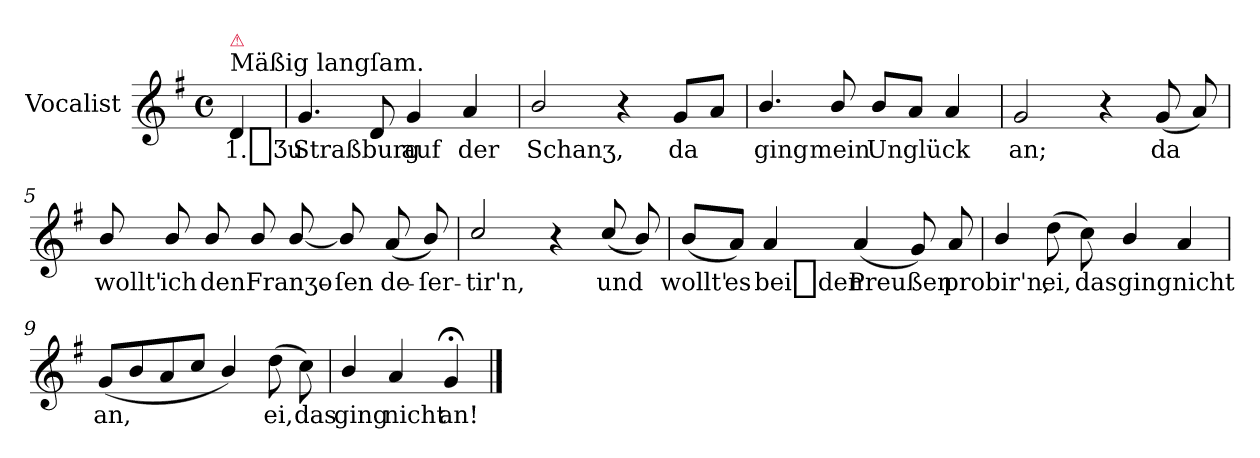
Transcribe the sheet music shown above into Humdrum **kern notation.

**kern	**text
*part1	*part1
*staff1	*staff1
*I"Vocalist	*
*clefG2	*
*k[f#]	*
*G:	*
*M4/4	*
*met(c)	*
=	=
!LO:TX:a:t=Mäßig langſam.	!
!LO:TX:a:color=crimson:t=⚠	!
4d	1._Ʒu
=1	=1
4.g	Straßburg
8d	.
4g	auf
4a	der
=2	=2
2b/	Schanʒ,
4r	.
8gL	da
8aJ	.
=3	=3
4.b/	ging
8b/	mein
8b/L	Unglück
8aJ	.
4a	.
=4	=4
2g	an;
4r	.
(8g	da
8a)	.
=5	=5
8b/	wollt'
8b/	ich
8b/	den
8b/	Franʒo-
[8b/	.
8b/]	-ſen
(8a	de-
8b/)	-ſer-
=6	=6
2cc/	-tir'n,
4r	.
(8cc/	und
8b/)	.
=7	=7
(8bL	wollt'
8aJ)	es
4a	bei_den
(>4a	Preußen
8g)	.
8a	probir'n,
=8	=8
4b/	.
(8dd	ei,
8cc)	das
4b/	ging
4a	nicht
=9	=9
(<8gL	an,
8b	.
8a	.
8ccJ	.
4b/)	.
(8dd	ei,
8cc)	das
=10	=10
4b/	ging
4a	nicht
4g;<	an!
==	==
*-	*-
